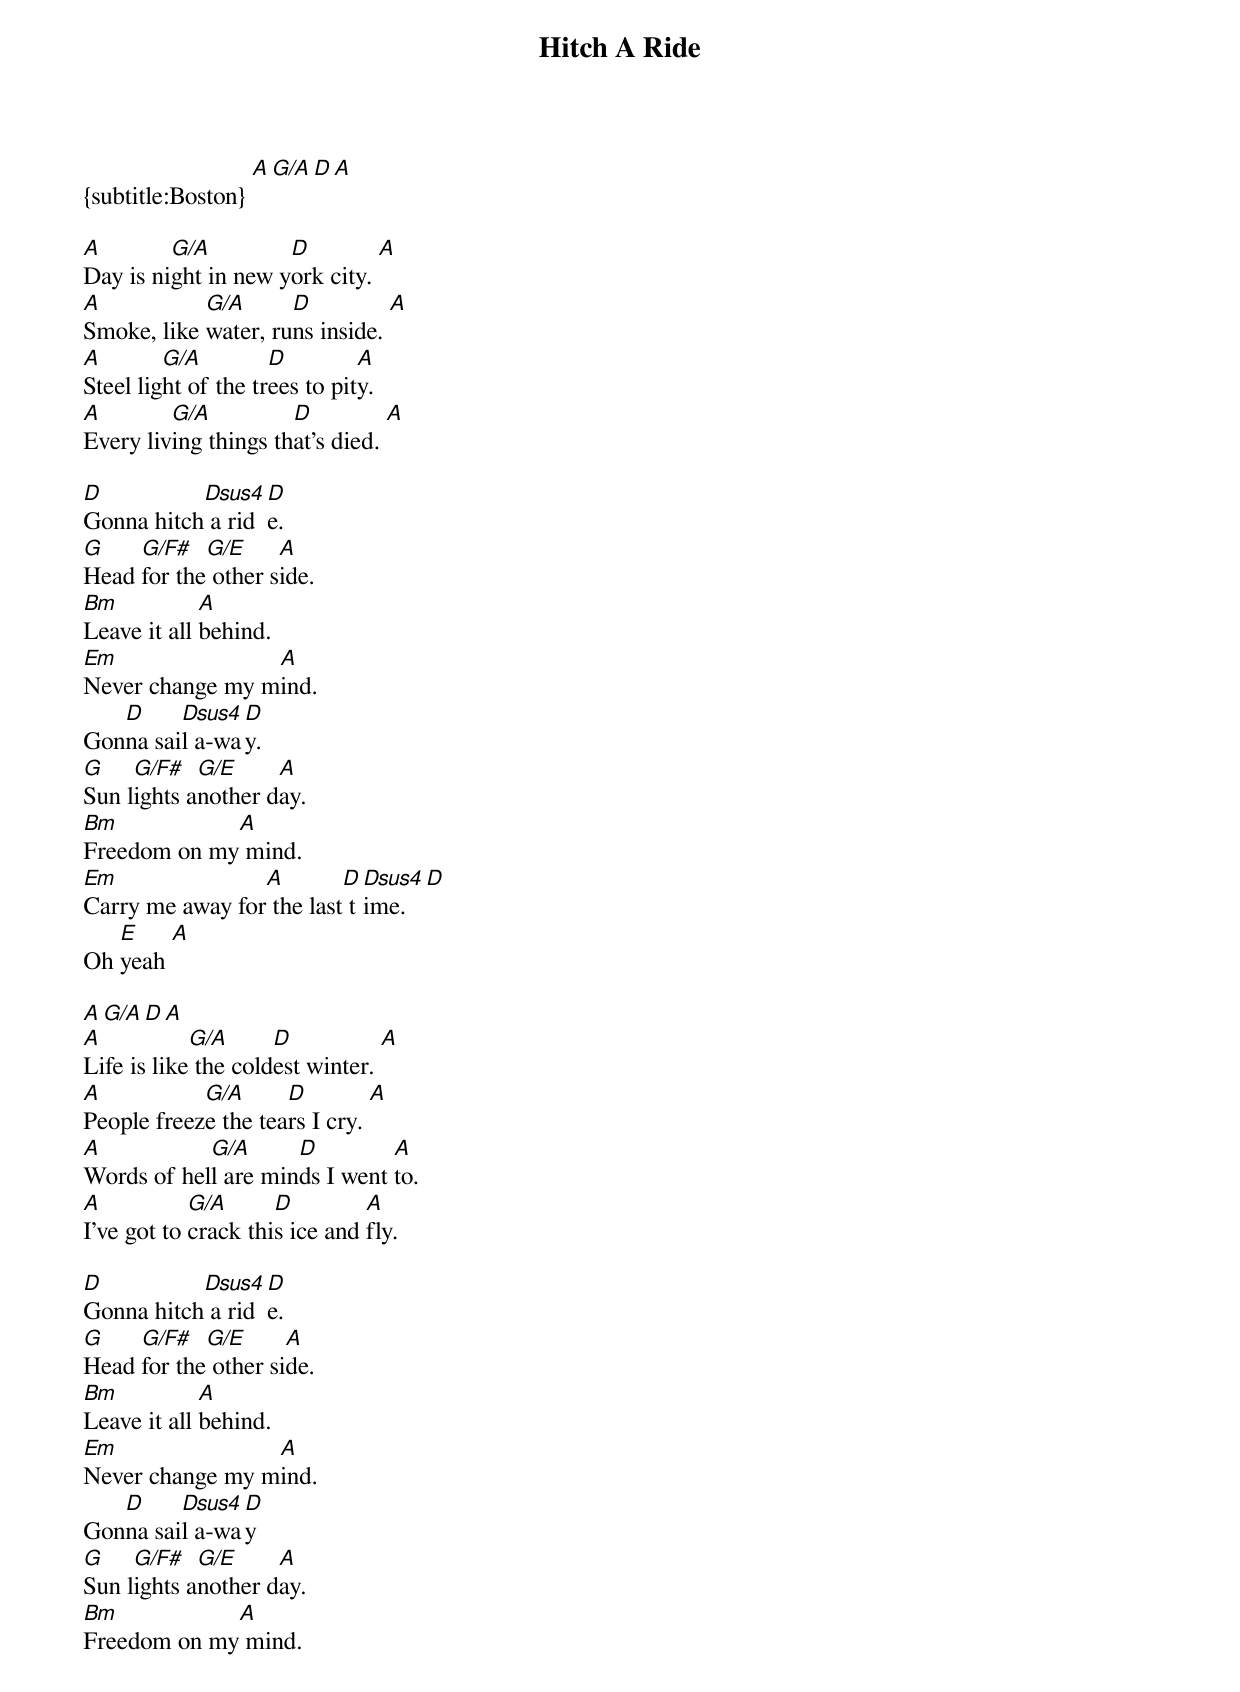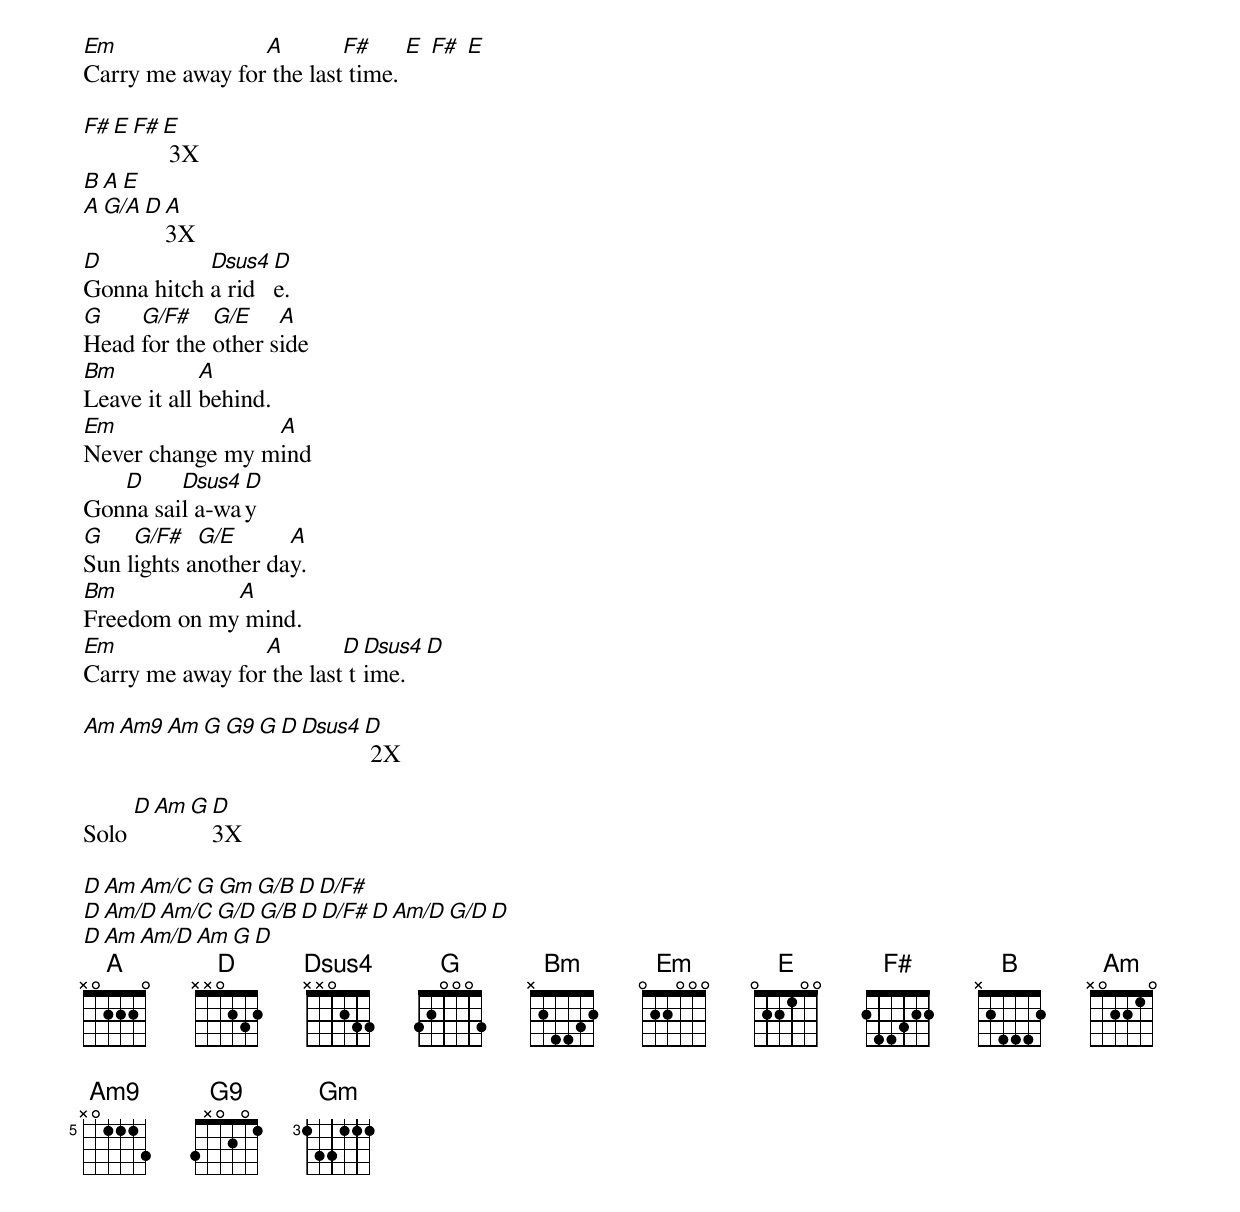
{title:Hitch A Ride}
{subtitle:Boston} [A][G/A][D][A]

[A]Day is ni[G/A]ght in new y[D]ork city. [A]
[A]Smoke, like [G/A]water, ru[D]ns inside. [A]
[A]Steel lig[G/A]ht of the tr[D]ees to pit[A]y.
[A]Every liv[G/A]ing things th[D]at's died. [A]

[D]Gonna hitch[Dsus4] a rid[D]e.
[G]Head [G/F#]for the[G/E] other s[A]ide.
[Bm]Leave it all [A]behind.
[Em]Never change my m[A]ind.
Gon[D]na sai[Dsus4]l a-wa[D]y.
[G]Sun l[G/F#]ights a[G/E]nother d[A]ay.
[Bm]Freedom on my[A] mind.
[Em]Carry me away for[A] the last[D] t[Dsus4]ime. [D]
Oh [E]yeah [A]

[A][G/A][D][A]
[A]Life is like[G/A] the cold[D]est winter. [A]
[A]People freez[G/A]e the tea[D]rs I cry. [A]
[A]Words of hel[G/A]l are min[D]ds I went [A]to.
[A]I've got to [G/A]crack thi[D]s ice and [A]fly.

[D]Gonna hitch[Dsus4] a rid[D]e.
[G]Head [G/F#]for the[G/E] other si[A]de.
[Bm]Leave it all [A]behind.
[Em]Never change my m[A]ind.
Gon[D]na sai[Dsus4]l a-wa[D]y
[G]Sun l[G/F#]ights a[G/E]nother d[A]ay.
[Bm]Freedom on my[A] mind.
[Em]Carry me away for[A] the last[F#] time. [E] [F#] [E]

[F#][E][F#][E] 3X
[B][A][E]
[A][G/A][D][A]3X
[D]Gonna hitch [Dsus4]a rid[D]e.
[G]Head [G/F#]for the [G/E]other s[A]ide
[Bm]Leave it all [A]behind.
[Em]Never change my m[A]ind
Gon[D]na sai[Dsus4]l a-wa[D]y
[G]Sun l[G/F#]ights a[G/E]nother da[A]y.
[Bm]Freedom on my[A] mind.
[Em]Carry me away for[A] the last[D] t[Dsus4]ime. [D]

[Am][Am9][Am][G][G9][G][D][Dsus4][D] 2X

Solo [D][Am][G][D]3X

[D][Am][Am/C][G][Gm][G/B][D][D/F#]
[D][Am/D][Am/C][G/D][G/B][D][D/F#][D][Am/D][G/D][D]
[D][Am][Am/D][Am][G][D]
